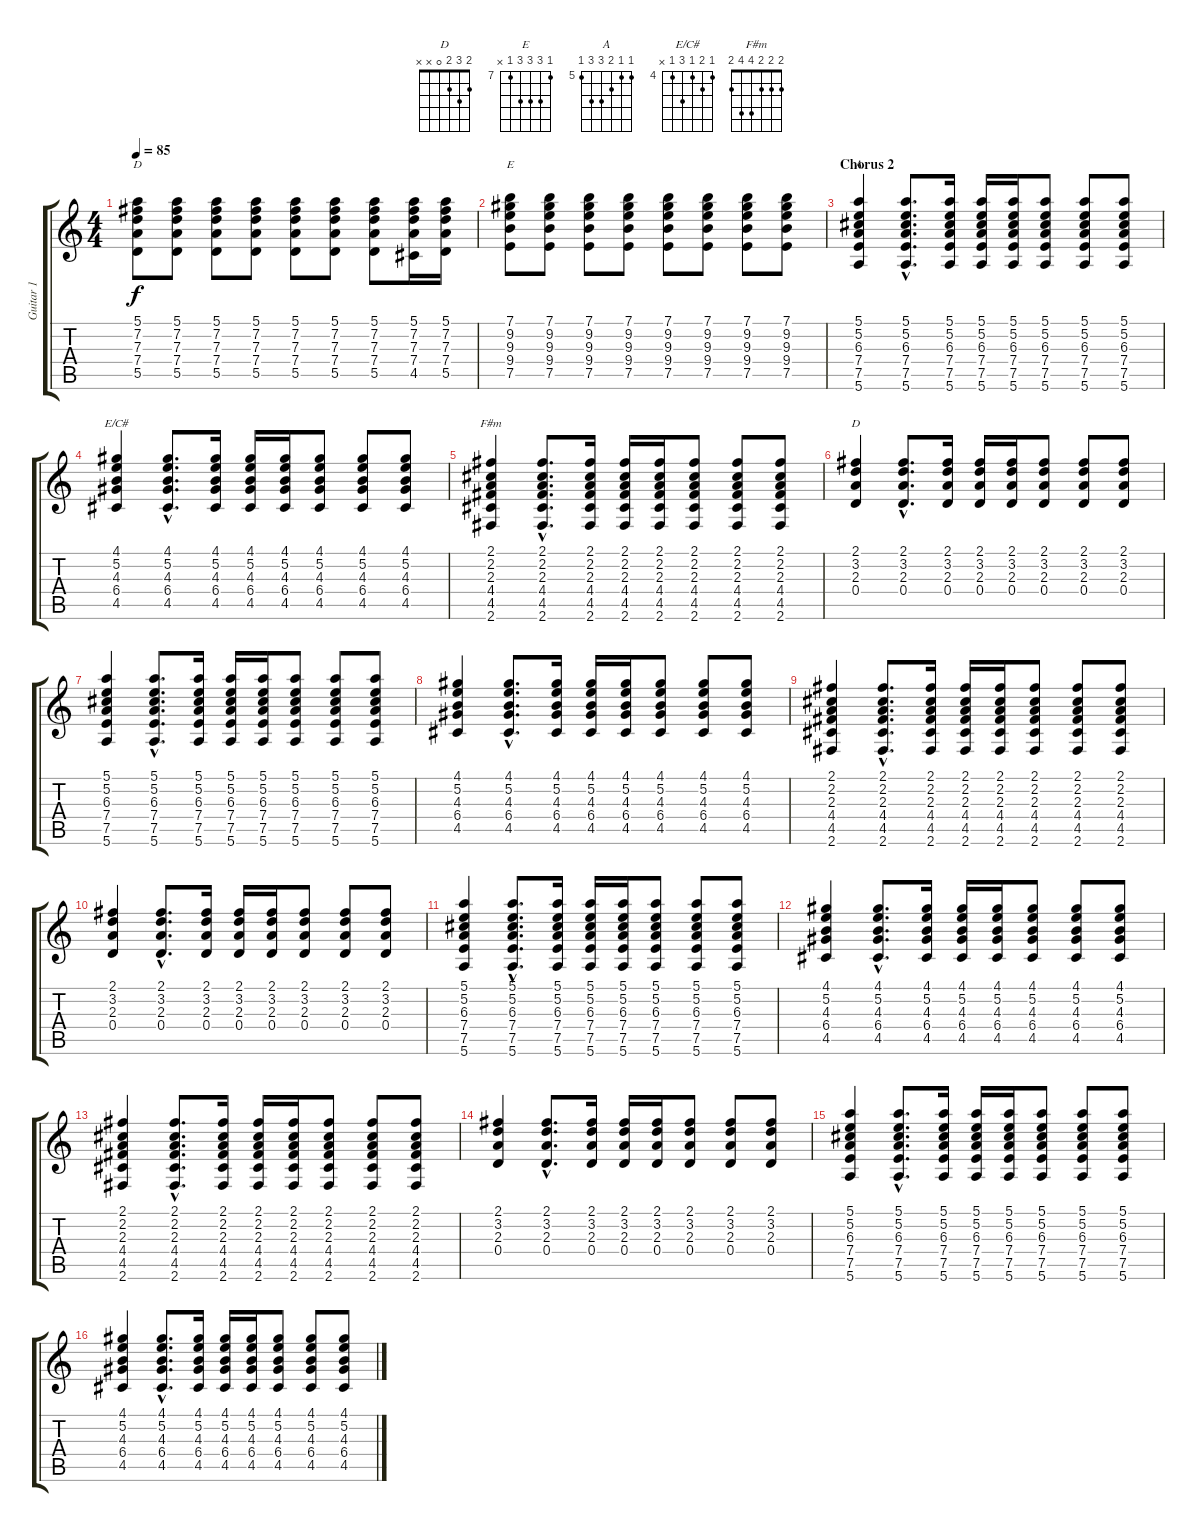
\track ("Guitar 1" "Guitar 1") {instrument electricguitarjazz}
\staff {score tabs}
\tuning (E4 B3 G3 D3 A2 E2) {hide}
\chord ("D" 5 7 7 7 5 x) {firstfret 5}
\chord ("E" 7 9 9 9 7 x) {firstfret 7}
\chord ("A" 5 5 6 7 7 5) {firstfret 5}
\chord ("E/C#" 4 5 4 6 4 x) {firstfret 4}
\chord ("F#m" 2 2 2 4 4 2)
\chord ("D" 2 3 2 0 x x)
\ts (4 4)
\tempo 85
\clef g2
\ks c
(5.1 7.2 7.3 7.4 5.5).8{ch "D" dy f} (5.1 7.2 7.3 7.4 5.5).8 (5.1 7.2 7.3 7.4 5.5).8 (5.1 7.2 7.3 7.4 5.5).8 (5.1 7.2 7.3 7.4 5.5).8 (5.1 7.2 7.3 7.4 5.5).8 (5.1 7.2 7.3 7.4 5.5).8 (5.1 7.2 7.3 7.4 4.5).16 (5.1 7.2 7.3 7.4 5.5).16 |
(7.1 9.2 9.3 9.4 7.5).8{ch "E"} (7.1 9.2 9.3 9.4 7.5).8 (7.1 9.2 9.3 9.4 7.5).8 (7.1 9.2 9.3 9.4 7.5).8 (7.1 9.2 9.3 9.4 7.5).8 (7.1 9.2 9.3 9.4 7.5).8 (7.1 9.2 9.3 9.4 7.5).8 (7.1 9.2 9.3 9.4 7.5).8 |
\section ("" "Chorus 2")
(5.1 5.2 6.3 7.4 7.5 5.6).4{ch "A"} (5.1{hac} 5.2{hac} 6.3{hac} 7.4{hac} 7.5{hac} 5.6{hac}).8{d} (5.1 5.2 6.3 7.4 7.5 5.6).16 (5.1 5.2 6.3 7.4 7.5 5.6).16 (5.1 5.2 6.3 7.4 7.5 5.6).16 (5.1 5.2 6.3 7.4 7.5 5.6).8 (5.1 5.2 6.3 7.4 7.5 5.6).8 (5.1 5.2 6.3 7.4 7.5 5.6).8 |
(4.1 5.2 4.3 6.4 4.5).4{ch "E/C#"} (4.1{hac} 5.2{hac} 4.3{hac} 6.4{hac} 4.5{hac}).8{d} (4.1 5.2 4.3 6.4 4.5).16 (4.1 5.2 4.3 6.4 4.5).16 (4.1 5.2 4.3 6.4 4.5).16 (4.1 5.2 4.3 6.4 4.5).8 (4.1 5.2 4.3 6.4 4.5).8 (4.1 5.2 4.3 6.4 4.5).8 |
(2.1 2.2 2.3 4.4 4.5 2.6).4{ch "F#m"} (2.1{hac} 2.2{hac} 2.3{hac} 4.4{hac} 4.5{hac} 2.6{hac}).8{d} (2.1 2.2 2.3 4.4 4.5 2.6).16 (2.1 2.2 2.3 4.4 4.5 2.6).16 (2.1 2.2 2.3 4.4 4.5 2.6).16 (2.1 2.2 2.3 4.4 4.5 2.6).8 (2.1 2.2 2.3 4.4 4.5 2.6).8 (2.1 2.2 2.3 4.4 4.5 2.6).8 |
(2.1 3.2 2.3 0.4).4{ch "D"} (2.1{hac} 3.2{hac} 2.3{hac} 0.4{hac}).8{d} (2.1 3.2 2.3 0.4).16 (2.1 3.2 2.3 0.4).16 (2.1 3.2 2.3 0.4).16 (2.1 3.2 2.3 0.4).8 (2.1 3.2 2.3 0.4).8 (2.1 3.2 2.3 0.4).8 |
(5.1 5.2 6.3 7.4 7.5 5.6).4 (5.1{hac} 5.2{hac} 6.3{hac} 7.4{hac} 7.5{hac} 5.6{hac}).8{d} (5.1 5.2 6.3 7.4 7.5 5.6).16 (5.1 5.2 6.3 7.4 7.5 5.6).16 (5.1 5.2 6.3 7.4 7.5 5.6).16 (5.1 5.2 6.3 7.4 7.5 5.6).8 (5.1 5.2 6.3 7.4 7.5 5.6).8 (5.1 5.2 6.3 7.4 7.5 5.6).8 |
(4.1 5.2 4.3 6.4 4.5).4 (4.1{hac} 5.2{hac} 4.3{hac} 6.4{hac} 4.5{hac}).8{d} (4.1 5.2 4.3 6.4 4.5).16 (4.1 5.2 4.3 6.4 4.5).16 (4.1 5.2 4.3 6.4 4.5).16 (4.1 5.2 4.3 6.4 4.5).8 (4.1 5.2 4.3 6.4 4.5).8 (4.1 5.2 4.3 6.4 4.5).8 |
(2.1 2.2 2.3 4.4 4.5 2.6).4 (2.1{hac} 2.2{hac} 2.3{hac} 4.4{hac} 4.5{hac} 2.6{hac}).8{d} (2.1 2.2 2.3 4.4 4.5 2.6).16 (2.1 2.2 2.3 4.4 4.5 2.6).16 (2.1 2.2 2.3 4.4 4.5 2.6).16 (2.1 2.2 2.3 4.4 4.5 2.6).8 (2.1 2.2 2.3 4.4 4.5 2.6).8 (2.1 2.2 2.3 4.4 4.5 2.6).8 |
(2.1 3.2 2.3 0.4).4 (2.1{hac} 3.2{hac} 2.3{hac} 0.4{hac}).8{d} (2.1 3.2 2.3 0.4).16 (2.1 3.2 2.3 0.4).16 (2.1 3.2 2.3 0.4).16 (2.1 3.2 2.3 0.4).8 (2.1 3.2 2.3 0.4).8 (2.1 3.2 2.3 0.4).8 |
(5.1 5.2 6.3 7.4 7.5 5.6).4 (5.1{hac} 5.2{hac} 6.3{hac} 7.4{hac} 7.5{hac} 5.6{hac}).8{d} (5.1 5.2 6.3 7.4 7.5 5.6).16 (5.1 5.2 6.3 7.4 7.5 5.6).16 (5.1 5.2 6.3 7.4 7.5 5.6).16 (5.1 5.2 6.3 7.4 7.5 5.6).8 (5.1 5.2 6.3 7.4 7.5 5.6).8 (5.1 5.2 6.3 7.4 7.5 5.6).8 |
(4.1 5.2 4.3 6.4 4.5).4 (4.1{hac} 5.2{hac} 4.3{hac} 6.4{hac} 4.5{hac}).8{d} (4.1 5.2 4.3 6.4 4.5).16 (4.1 5.2 4.3 6.4 4.5).16 (4.1 5.2 4.3 6.4 4.5).16 (4.1 5.2 4.3 6.4 4.5).8 (4.1 5.2 4.3 6.4 4.5).8 (4.1 5.2 4.3 6.4 4.5).8 |
(2.1 2.2 2.3 4.4 4.5 2.6).4 (2.1{hac} 2.2{hac} 2.3{hac} 4.4{hac} 4.5{hac} 2.6{hac}).8{d} (2.1 2.2 2.3 4.4 4.5 2.6).16 (2.1 2.2 2.3 4.4 4.5 2.6).16 (2.1 2.2 2.3 4.4 4.5 2.6).16 (2.1 2.2 2.3 4.4 4.5 2.6).8 (2.1 2.2 2.3 4.4 4.5 2.6).8 (2.1 2.2 2.3 4.4 4.5 2.6).8 |
(2.1 3.2 2.3 0.4).4 (2.1{hac} 3.2{hac} 2.3{hac} 0.4{hac}).8{d} (2.1 3.2 2.3 0.4).16 (2.1 3.2 2.3 0.4).16 (2.1 3.2 2.3 0.4).16 (2.1 3.2 2.3 0.4).8 (2.1 3.2 2.3 0.4).8 (2.1 3.2 2.3 0.4).8 |
(5.1 5.2 6.3 7.4 7.5 5.6).4 (5.1{hac} 5.2{hac} 6.3{hac} 7.4{hac} 7.5{hac} 5.6{hac}).8{d} (5.1 5.2 6.3 7.4 7.5 5.6).16 (5.1 5.2 6.3 7.4 7.5 5.6).16 (5.1 5.2 6.3 7.4 7.5 5.6).16 (5.1 5.2 6.3 7.4 7.5 5.6).8 (5.1 5.2 6.3 7.4 7.5 5.6).8 (5.1 5.2 6.3 7.4 7.5 5.6).8 |
(4.1 5.2 4.3 6.4 4.5).4 (4.1{hac} 5.2{hac} 4.3{hac} 6.4{hac} 4.5{hac}).8{d} (4.1 5.2 4.3 6.4 4.5).16 (4.1 5.2 4.3 6.4 4.5).16 (4.1 5.2 4.3 6.4 4.5).16 (4.1 5.2 4.3 6.4 4.5).8 (4.1 5.2 4.3 6.4 4.5).8 (4.1 5.2 4.3 6.4 4.5).8
